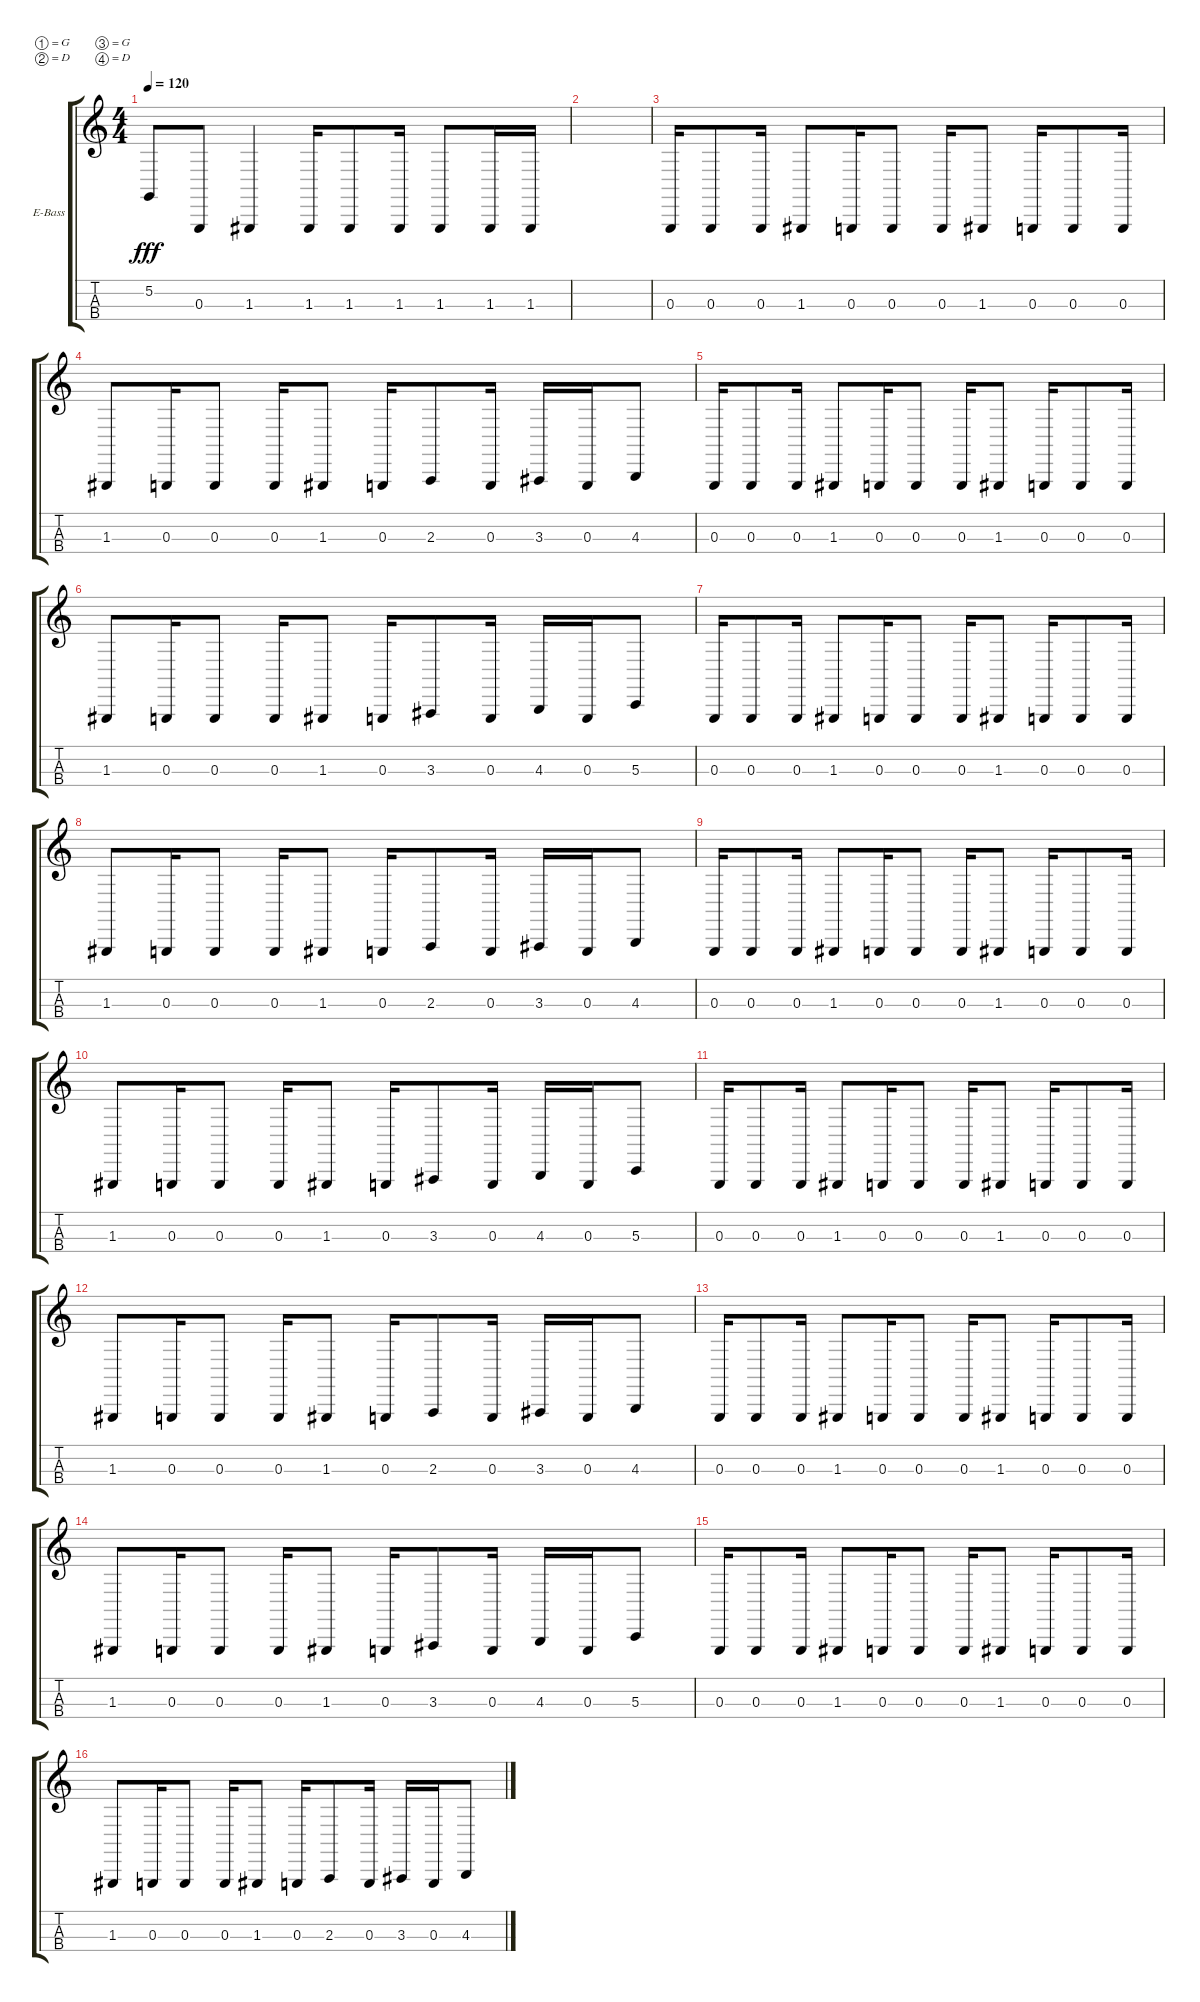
\bracketExtendMode groupsimilarinstruments
\firstSystemTrackNameOrientation horizontal
\otherSystemsTrackNameOrientation horizontal
\track ("James" "E-Bass") {instrument electricbassfinger}
\staff {score tabs}
\tuning (G1 D1 G0 D0)
\ts (4 4)
\tempo 120
\clef g2
\ks c
5.2.8{dy fff} 0.3.8 1.3.4 1.3.16 1.3.8 1.3.16 1.3.8 1.3.16 1.3.16 |
|
0.3.16 0.3.8 0.3.16 1.3.8 0.3.16 0.3.8 0.3.16 1.3.8 0.3.16 0.3.8 0.3.16 |
1.3.8 0.3.16 0.3.8 0.3.16 1.3.8 0.3.16 2.3.8 0.3.16 3.3.16 0.3.16 4.3.8 |
0.3.16 0.3.8 0.3.16 1.3.8 0.3.16 0.3.8 0.3.16 1.3.8 0.3.16 0.3.8 0.3.16 |
1.3.8 0.3.16 0.3.8 0.3.16 1.3.8 0.3.16 3.3.8 0.3.16 4.3.16 0.3.16 5.3.8 |
0.3.16 0.3.8 0.3.16 1.3.8 0.3.16 0.3.8 0.3.16 1.3.8 0.3.16 0.3.8 0.3.16 |
1.3.8 0.3.16 0.3.8 0.3.16 1.3.8 0.3.16 2.3.8 0.3.16 3.3.16 0.3.16 4.3.8 |
0.3.16 0.3.8 0.3.16 1.3.8 0.3.16 0.3.8 0.3.16 1.3.8 0.3.16 0.3.8 0.3.16 |
1.3.8 0.3.16 0.3.8 0.3.16 1.3.8 0.3.16 3.3.8 0.3.16 4.3.16 0.3.16 5.3.8 |
0.3.16 0.3.8 0.3.16 1.3.8 0.3.16 0.3.8 0.3.16 1.3.8 0.3.16 0.3.8 0.3.16 |
1.3.8 0.3.16 0.3.8 0.3.16 1.3.8 0.3.16 2.3.8 0.3.16 3.3.16 0.3.16 4.3.8 |
0.3.16 0.3.8 0.3.16 1.3.8 0.3.16 0.3.8 0.3.16 1.3.8 0.3.16 0.3.8 0.3.16 |
1.3.8 0.3.16 0.3.8 0.3.16 1.3.8 0.3.16 3.3.8 0.3.16 4.3.16 0.3.16 5.3.8 |
0.3.16 0.3.8 0.3.16 1.3.8 0.3.16 0.3.8 0.3.16 1.3.8 0.3.16 0.3.8 0.3.16 |
1.3.8 0.3.16 0.3.8 0.3.16 1.3.8 0.3.16 2.3.8 0.3.16 3.3.16 0.3.16 4.3.8
